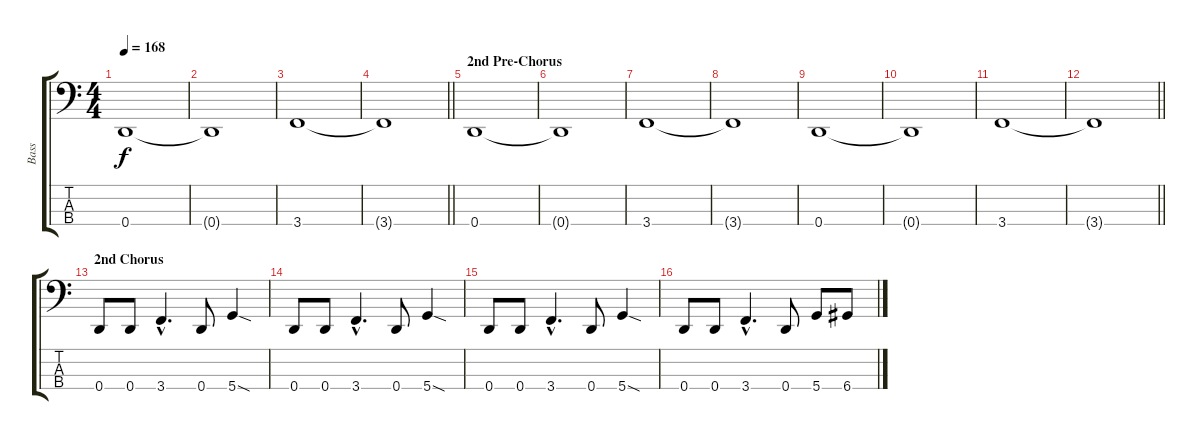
\track ("Bass" "Bass") {instrument electricbassfinger}
\staff {score tabs}
\tuning (G2 D2 A1 D1) {hide}
\ts (4 4)
\tempo 168
\clef f4
\ks c
0.4.1{dy f} |
0.4{t}.1 |
3.4.1 |
\barLineRight lightlight
3.4{t}.1 |
\section ("" "2nd Pre-Chorus")
0.4.1 |
0.4{t}.1 |
3.4.1 |
3.4{t}.1 |
0.4.1 |
0.4{t}.1 |
3.4.1 |
\barLineRight lightlight
3.4{t}.1 |
\section ("" "2nd Chorus")
0.4.8 0.4.8 3.4{hac}.4{d} 0.4.8 5.4{sod}.4 |
0.4.8 0.4.8 3.4{hac}.4{d} 0.4.8 5.4{sod}.4 |
0.4.8 0.4.8 3.4{hac}.4{d} 0.4.8 5.4{sod}.4 |
0.4.8 0.4.8 3.4{hac}.4{d} 0.4.8 5.4.8 6.4.8
